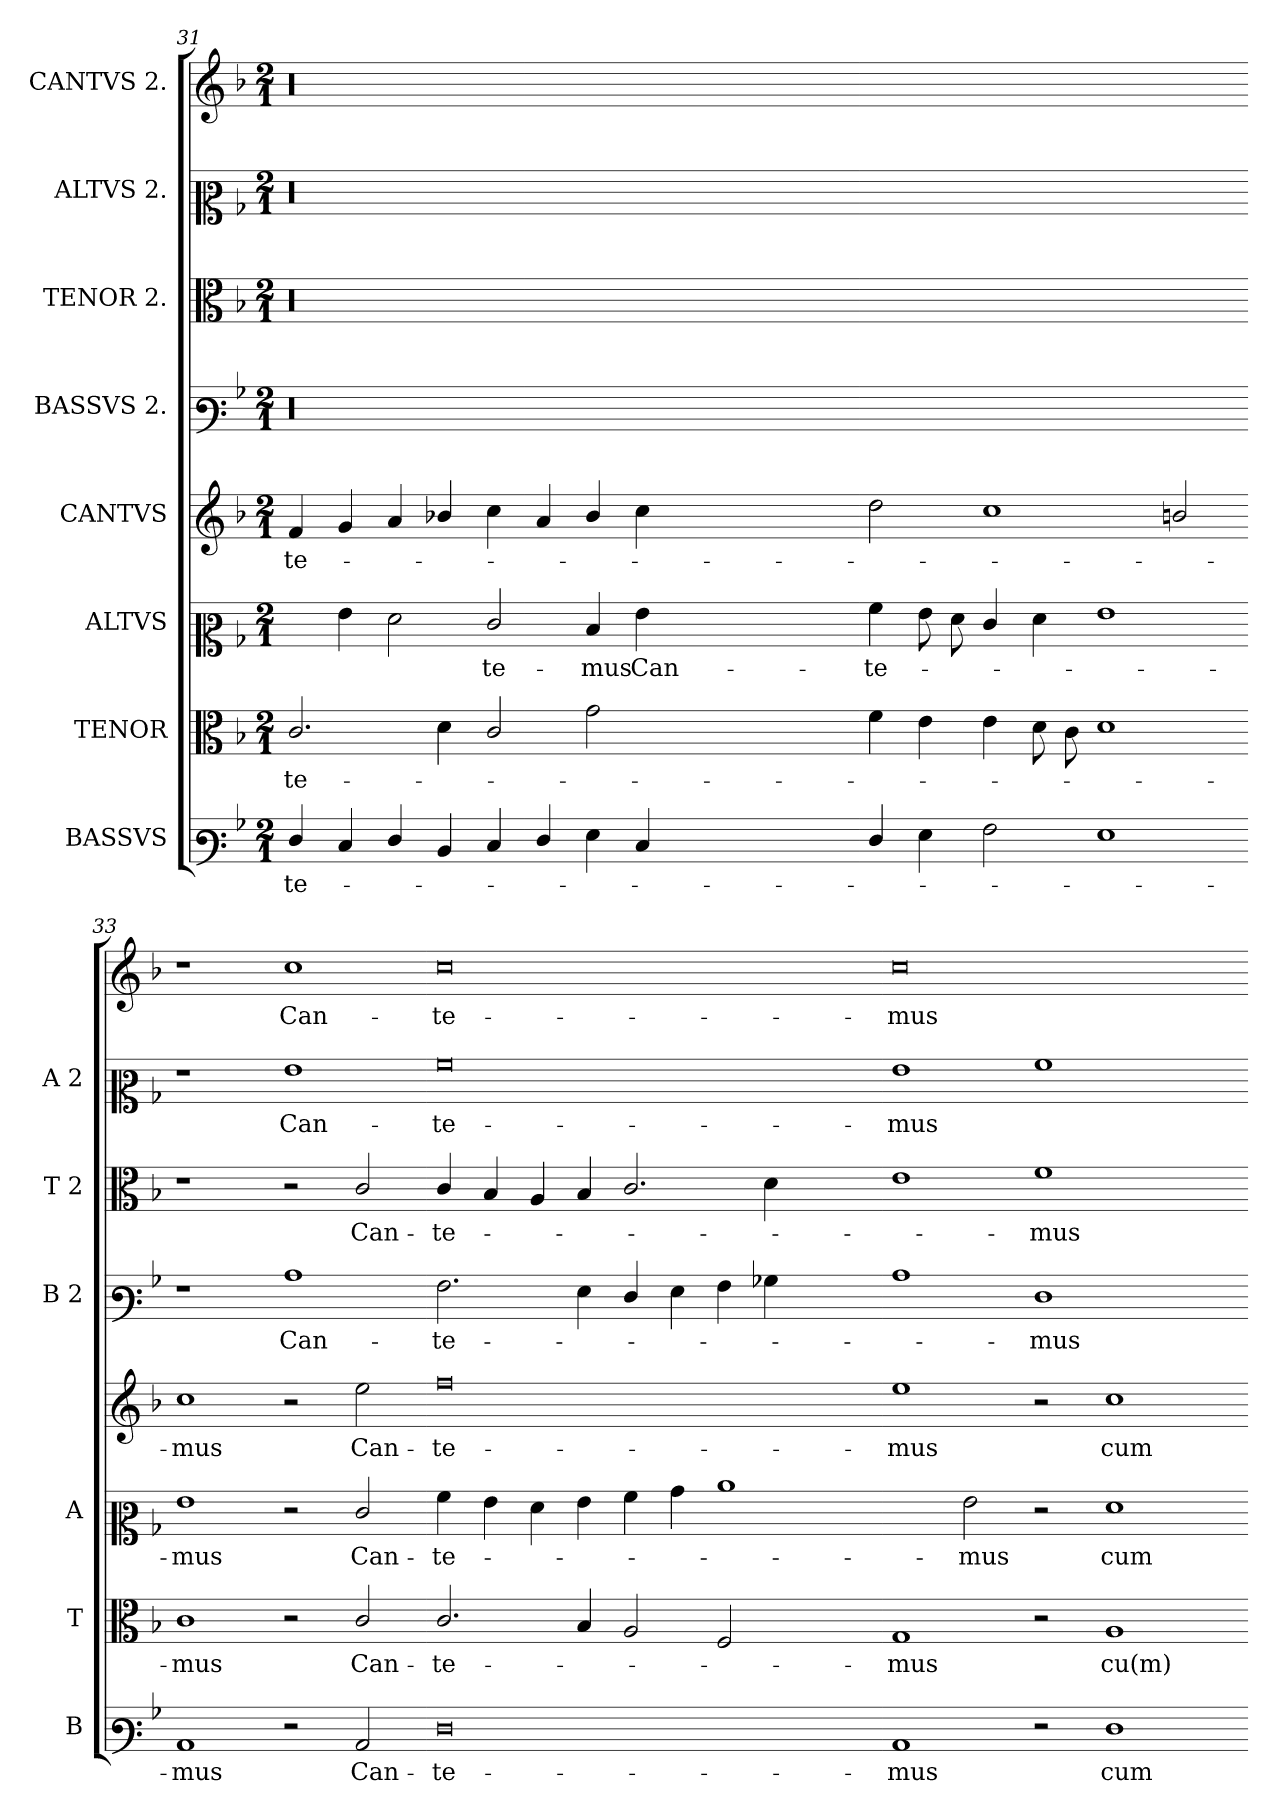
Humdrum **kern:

**kern	**text	**kern	**text	**kern	**text	**kern	**text	**kern	**text	**kern	**text	**kern	**text	**kern	**text
*part8	*part8	*part7	*part7	*part6	*part6	*part5	*part5	*part4	*part4	*part3	*part3	*part2	*part2	*part1	*part1
*staff8	*staff8	*staff7	*staff7	*staff6	*staff6	*staff5	*staff5	*staff4	*staff4	*staff3	*staff3	*staff2	*staff2	*staff1	*staff1
*I"BASSVS	*	*I"TENOR	*	*I"ALTVS	*	*I"CANTVS	*	*I"BASSVS 2.	*	*I"TENOR 2.	*	*I"ALTVS 2.	*	*I"CANTVS 2.	*
*I'B	*	*I'T	*	*I'A	*	*	*	*I'B 2	*	*I'T 2	*	*I'A 2	*	*	*
*clefF3	*	*clefC3	*	*clefC2	*	*clefG2	*	*clefF3	*	*clefC3	*	*clefC2	*	*clefG2	*
*k[b-]	*	*k[b-]	*	*k[b-]	*	*k[b-]	*	*k[b-]	*	*k[b-]	*	*k[b-]	*	*k[b-]	*
*F:ion	*	*F:ion	*	*F:ion	*	*F:ion	*	*F:ion	*	*F:ion	*	*F:ion	*	*F:ion	*
*M2/1	*	*M2/1	*	*M2/1	*	*M2/1	*	*M2/1	*	*M2/1	*	*M2/1	*	*M2/1	*
=31	=31	=31	=31	=31	=31	=31	=31	=31	=31	=31	=31	=31	=31	=31	=31
4F/	-te-	2.c/	-te-	4ryy	.	4f/	-te-	00r	.	00r	.	00r	.	00r	.
4E/	.	.	.	4g\	.	4g/	.	.	.	.	.	.	.	.	.
4F/	.	.	.	2f\	.	4a/	.	.	.	.	.	.	.	.	.
4D/	.	4d\	.	.	.	4b-X/	.	.	.	.	.	.	.	.	.
4E/	.	2c/	.	2e/	-te-	4cc\	.	.	.	.	.	.	.	.	.
4F/	.	.	.	.	.	4a/	.	.	.	.	.	.	.	.	.
4G\	.	2g\	.	4d/	-mus	4b-/	.	.	.	.	.	.	.	.	.
4E/	.	.	.	4g\	Can-	4cc\	.	.	.	.	.	.	.	.	.
0ryy	.	0ryy	.	0ryy	.	0ryy	.	.	.	.	.	.	.	.	.
=32-	=32-	=32-	=32-	=32-	=32-	=32-	=32-	=32-	=32-	=32-	=32-	=32-	=32-	=32-	=32-
4F/	.	4f\	.	4a\	-te-	2dd\	.	0ryy	.	0ryy	.	0ryy	.	0ryy	.
4G\	.	4e\	.	8g\	.	.	.	.	.	.	.	.	.	.	.
.	.	.	.	8f\	.	.	.	.	.	.	.	.	.	.	.
2A\	.	4e\	.	4e/	.	1cc	.	.	.	.	.	.	.	.	.
.	.	8d\	.	4f\	.	.	.	.	.	.	.	.	.	.	.
.	.	8c\	.	.	.	.	.	.	.	.	.	.	.	.	.
1G	.	1d	.	1g	.	.	.	.	.	.	.	.	.	.	.
.	.	.	.	.	.	2bn/	.	.	.	.	.	.	.	.	.
=33-	=33-	=33-	=33-	=33-	=33-	=33-	=33-	=33-	=33-	=33-	=33-	=33-	=33-	=33-	=33-
1C	-mus	1c	-mus	1g	-mus	1cc	-mus	1r	.	1r	.	1r	.	1r	.
2r	.	2r	.	2r	.	2r	.	1c	Can-	2r	.	1g	Can-	1cc	Can-
!	!	!	!LO:LY:i	!	!LO:LY:i	!	!	!	!	!	!LO:LY:i	!	!	!	!
2C/	Can-	2c/	Can-	2e/	Can-	2ee\	Can-	.	.	2c/	Can-	.	.	.	.
=34-	=34-	=34-	=34-	=34-	=34-	=34-	=34-	=34-	=34-	=34-	=34-	=34-	=34-	=34-	=34-
!	!	!	!LO:LY:i	!	!LO:LY:i	!	!	!	!	!	!LO:LY:i	!	!	!	!
0F	-te-	2.c/	-te-	4a\	-te-	0ff	-te-	2.A\	-te-	4c/	-te-	0a	-te-	0cc	-te-
.	.	.	.	4g\	.	.	.	.	.	4B-/	.	.	.	.	.
.	.	.	.	4f\	.	.	.	.	.	4A/	.	.	.	.	.
.	.	4B-/	.	4g\	.	.	.	4G\	.	4B-/	.	.	.	.	.
.	.	2A/	.	4a\	.	.	.	4F/	.	2.c/	.	.	.	.	.
.	.	.	.	4b-\	.	.	.	4G\	.	.	.	.	.	.	.
.	.	2F/	.	1cc\	.	.	.	4A\	.	.	.	.	.	.	.
.	.	.	.	.	.	.	.	4B-X\	.	4d\	.	.	.	.	.
2ryy	.	2ryy	.	.	.	2ryy	.	2ryy	.	2ryy	.	2ryy	.	2ryy	.
=35-	=35-	=35-	=35-	=35-	=35-	=35-	=35-	=35-	=35-	=35-	=35-	=35-	=35-	=35-	=35-
!	!	!	!LO:LY:i	!	!	!	!	!	!	!	!	!	!	!	!
1C	-mus	1G	-mus	2ryy	.	1ee	-mus	1c	.	1e	.	1g	-mus	0cc	-mus
!	!	!	!	!	!LO:LY:i	!	!	!	!	!	!	!	!	!	!
.	.	.	.	2g\	-mus	.	.	.	.	.	.	.	.	.	.
!	!	!	!	!	!	!	!	!	!	!	!LO:LY:i	!	!	!	!
2r	.	2r	.	2r	.	2r	.	1F	-mus	1f	-mus	1a	.	.	.
1F\	cum	1A/	cu(m)	1f\	cum	1cc\	cum	.	.	.	.	.	.	.	.
.	.	.	.	.	.	.	.	2ryy	.	2ryy	.	2ryy	.	2ryy	.
=-	=-	=-	=-	=-	=-	=-	=-	=-	=-	=-	=-	=-	=-	=-	=-
*-	*-	*-	*-	*-	*-	*-	*-	*-	*-	*-	*-	*-	*-	*-	*-
